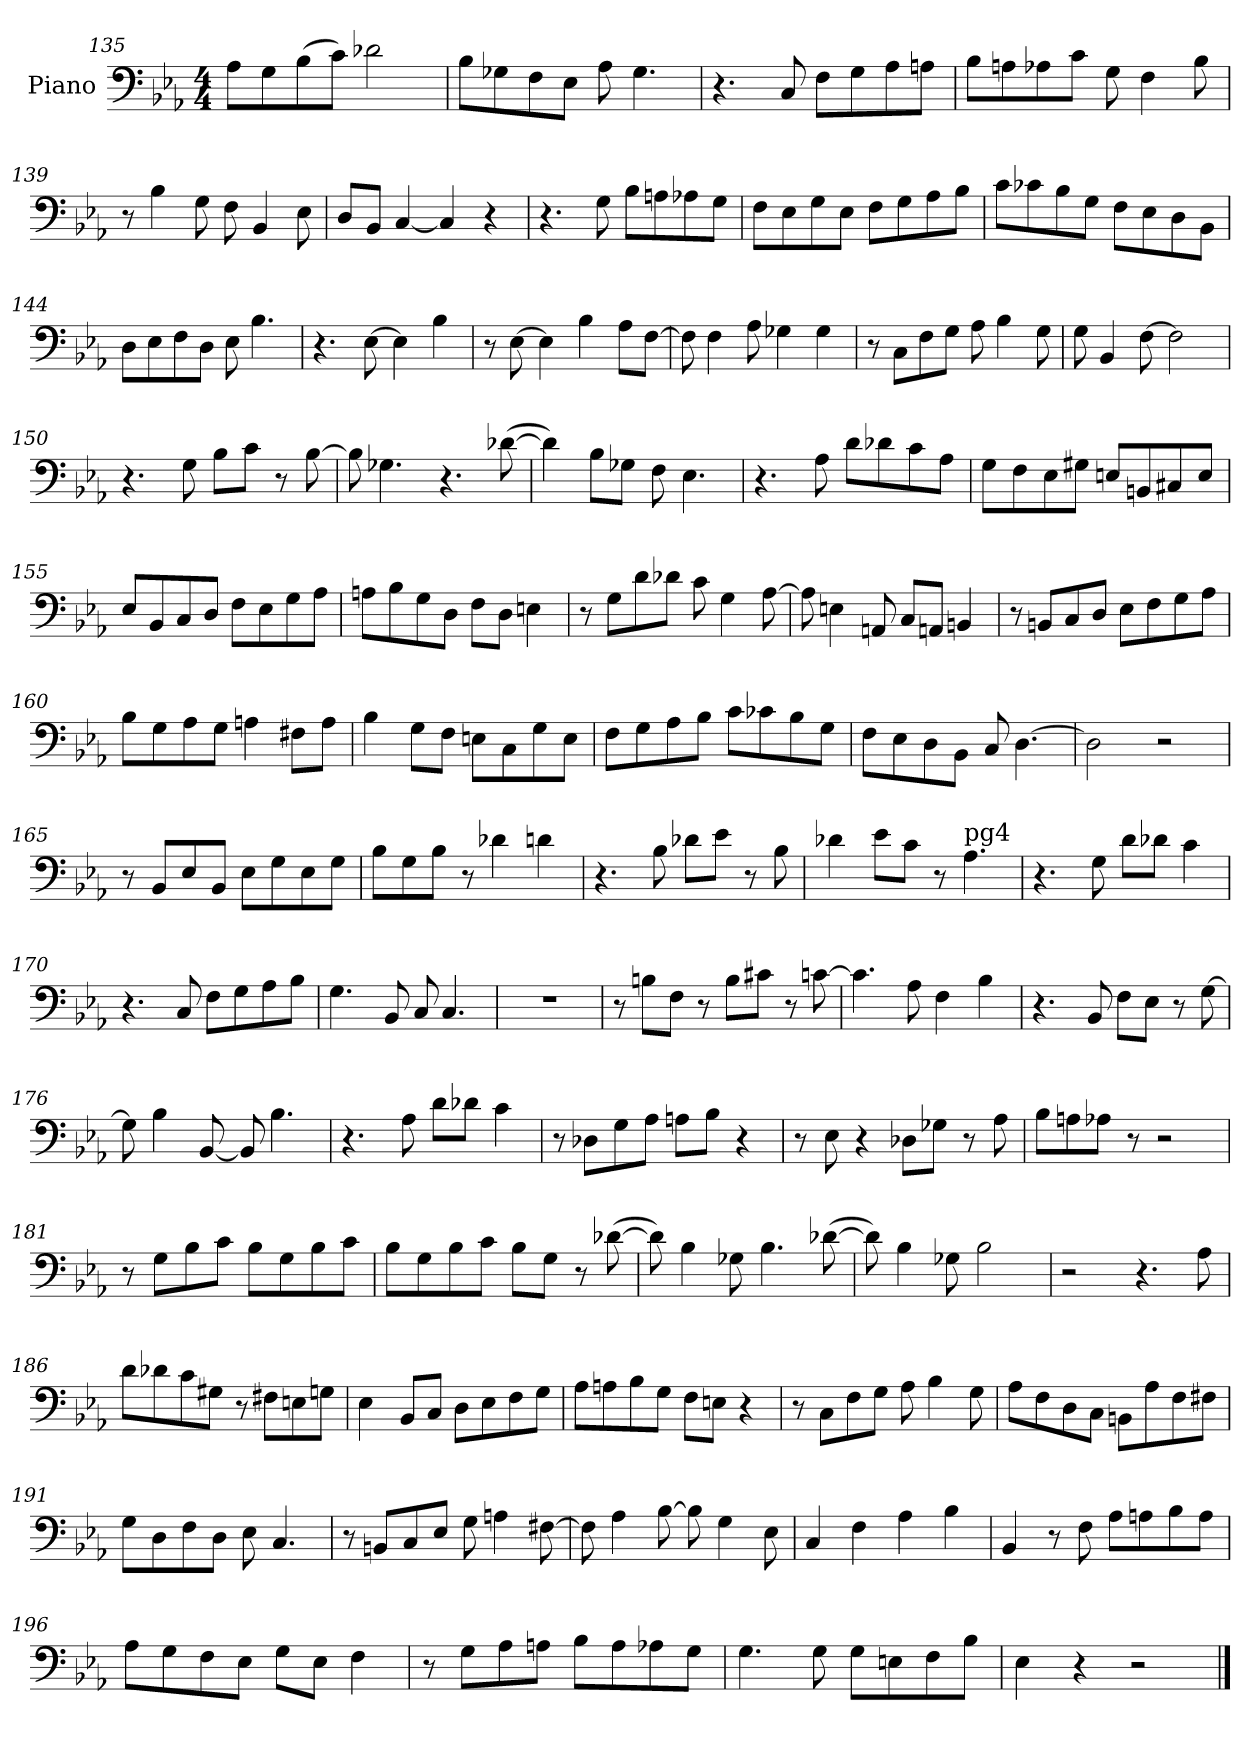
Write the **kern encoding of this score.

**kern
*part1
*staff1
*I"Piano
*I'Pno.
*clefF4
*k[b-e-a-]
*M4/4
=135
8A-\L
8G\
(>8B-\
8c\J)
2d-X\
=136
8B-\L
8G-X\
8F\
8E-\J
8A-\
4.G-\
!!LO:LB:g=z
=137
4.r
8C/
8F\L
8G\
8A-\
8An\J
=138
8B-\L
8An\
8A-X\
8c\J
8G\
4F\
8B-\
=139
8r
4B-\
8G\
8F\
4BB-/
8E-\
=140
8D/L
8BB-/J
[4C/
4C/]
4r
!!LO:LB:g=z
=141
4.r
8G\
8B-\L
8An\
8A-X\
8G\J
=142
8F\L
8E-\
8G\
8E-\J
8F\L
8G\
8A-\
8B-\J
=143
8c\L
8c-X\
8B-\
8G\J
8F\L
8E-\
8D\
8BB-\J
=144
8D\L
8E-\
8F\
8D\J
8E-\
4.B-\
!!LO:LB:g=z
=145
4.r
[8E-\
4E-\]
4B-\
=146
8r
[8E-\
4E-\]
4B-\
8A-\L
[8F\J
=147
8F\]
4F\
8A-\
4G-X\
4G-\
=148
8r
8C\L
8F\
8G\J
8A-\
4B-\
8G\
!!LO:LB:g=z
=149
8G\
4BB-/
[8F\
2F\]
=150
4.r
8G\
8B-\L
8c\J
8r
[8B-\
=151
8B-\]
4.G-X\
4.r
(<[8d-X\
=152
4d-\])
8B-\L
8G-X\J
8F\
4.E-\
!!LO:LB:g=z
=153
4.r
8A-\
8d\L
8d-X\
8c\
8A-\J
=154
8G\L
8F\
8E-\
8G#X\J
8En/L
8BBn/
8C#X/
8E/J
=155
8E-/L
8BB-/
8C/
8D/J
8F\L
8E-\
8G\
8A-\J
=156
8An\L
8B-\
8G\
8D\J
8F\L
8D\J
4En\
!!LO:LB:g=z
=157
8r
8G\L
8d\
8d-X\J
8c\
4G\
[8A-\
=158
8A-\]
4En\
8AAn/
8C/L
8AAn/J
4BBn/
=159
8r
8BBn/L
8C/
8D/J
8E-\L
8F\
8G\
8A-\J
=160
8B-\L
8G\
8A-\
8G\J
4An\
8F#X\L
8A\J
!!LO:LB:g=z
=161
4B-\
8G\L
8F\J
8En\L
8C\
8G\
8E\J
=162
8F\L
8G\
8A-\
8B-\J
8c\L
8c-X\
8B-\
8G\J
=163
8F\L
8E-\
8D\
8BB-\J
8C/
[4.D\
=164
2D\]
2r
!!LO:PB:g=z
=165
8r
8BB-/L
8E-/
8BB-/J
8E-\L
8G\
8E-\
8G\J
=166
8B-\L
8G\
8B-\J
8r
4d-X\
4dn\
=167
4.r
8B-\
8d-X\L
8e-\J
8r
8B-\
=168
4d-X\
8e-\L
8c\J
8r
!LO:TX:a:t=pg4
4.A-\
!!LO:LB:g=z
=169
4.r
8G\
8d\L
8d-X\J
4c\
=170
4.r
8C/
8F\L
8G\
8A-\
8B-\J
=171
4.G\
8BB-/
8C/
4.C/
=172
1r
!!LO:LB:g=z
=173
8r
8Bn\L
8F\J
8r
8B\L
8c#X\J
8r
[8cn\
=174
4.c\]
8A-\
4F\
4B-\
=175
4.r
8BB-/
8F\L
8E-\J
8r
[8G\
=176
8G\]
4B-\
[8BB-/
8BB-/]
4.B-\
!!LO:LB:g=z
=177
4.r
8A-\
8d\L
8d-X\J
4c\
=178
8r
8D-X\L
8G\
8A-\J
8An\L
8B-\J
4r
=179
8r
8E-\
4r
8D-X\L
8G-X\J
8r
8A-\
=180
8B-\L
8An\
8A-X\J
8r
2r
!!LO:LB:g=z
=181
8r
8G\L
8B-\
8c\J
8B-\L
8G\
8B-\
8c\J
=182
8B-\L
8G\
8B-\
8c\J
8B-\L
8G\J
8r
(<[8d-X\
=183
8d-\])
4B-\
8G-X\
4.B-\
(<[8d-X\
=184
8d-\])
4B-\
8G-X\
2B-\
!!LO:LB:g=z
=185
2r
4.r
8A-\
=186
8d\L
8d-X\
8c\
8G#X\J
8r
8F#X\L
8En\
8Gn\J
=187
4E-\
8BB-/L
8C/J
8D\L
8E-\
8F\
8G\J
=188
8A-\L
8An\
8B-\
8G\J
8F\L
8En\J
4r
!!LO:LB:g=z
=189
8r
8C\L
8F\
8G\J
8A-\
4B-\
8G\
=190
8A-\L
8F\
8D\
8C\J
8BBn\L
8A-\
8F\
8F#X\J
=191
8G\L
8D\
8F\
8D\J
8E-\
4.C/
=192
8r
8BBn/L
8C/
8E-/J
8G\
4An\
[8F#X\
!!LO:LB:g=z
=193
8F#\]
4A-\
[8B-\
8B-\]
4G\
8E-\
=194
4C/
4F\
4A-\
4B-\
=195
4BB-/
8r
8F\
8A-\L
8An\
8B-\
8A\J
=196
8A-\L
8G\
8F\
8E-\J
8G\L
8E-\J
4F\
!!LO:LB:g=z
=197
8r
8G\L
8A-\
8An\J
8B-\L
8A\
8A-X\
8G\J
=198
4.G\
8G\
8G\L
8En\
8F\
8B-\J
=199
4E-\
4r
2r
==
*-
